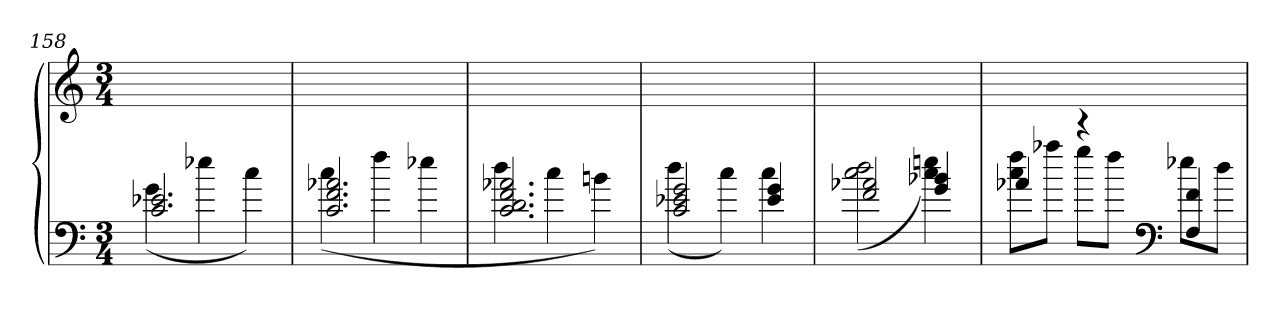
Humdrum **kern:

**kern	**kern
*part1	*part1
*staff2	*staff1
*clefF4	*clefG2
*k[]	*k[]
*M3/4	*M3/4
=158	=158
*^	*
2.c 2.e-	(4g	2.ryy
.	4ee-	.
.	4cc)	.
=159	=159	=159
2.c 2.f 2.a-	(4cc	2.ryy
.	4ff	.
.	4ee-	.
=160	=160	=160
2.c 2.d 2.f 2.a-	4dd	2.ryy
.	4cc	.
.	4bn)	.
=161	=161	=161
2c 2e- 2g	(4dd	2.ryy
.	4cc)	.
4e- 4g	4cc	.
=162	=162	=162
2f 2a-	(2cc 2dd	2.ryy
4g 4b-	4cc 4een)	.
=163	=163	=163
4a-	8cc 8ffL	2.ryy
.	8aa-J	.
4r	8ggL	.
.	8ffJ	.
*clefF4	*	*
4F 4f	8ee-L	.
.	8ddJ	.
*v	*v	*
=	=
*-	*-
